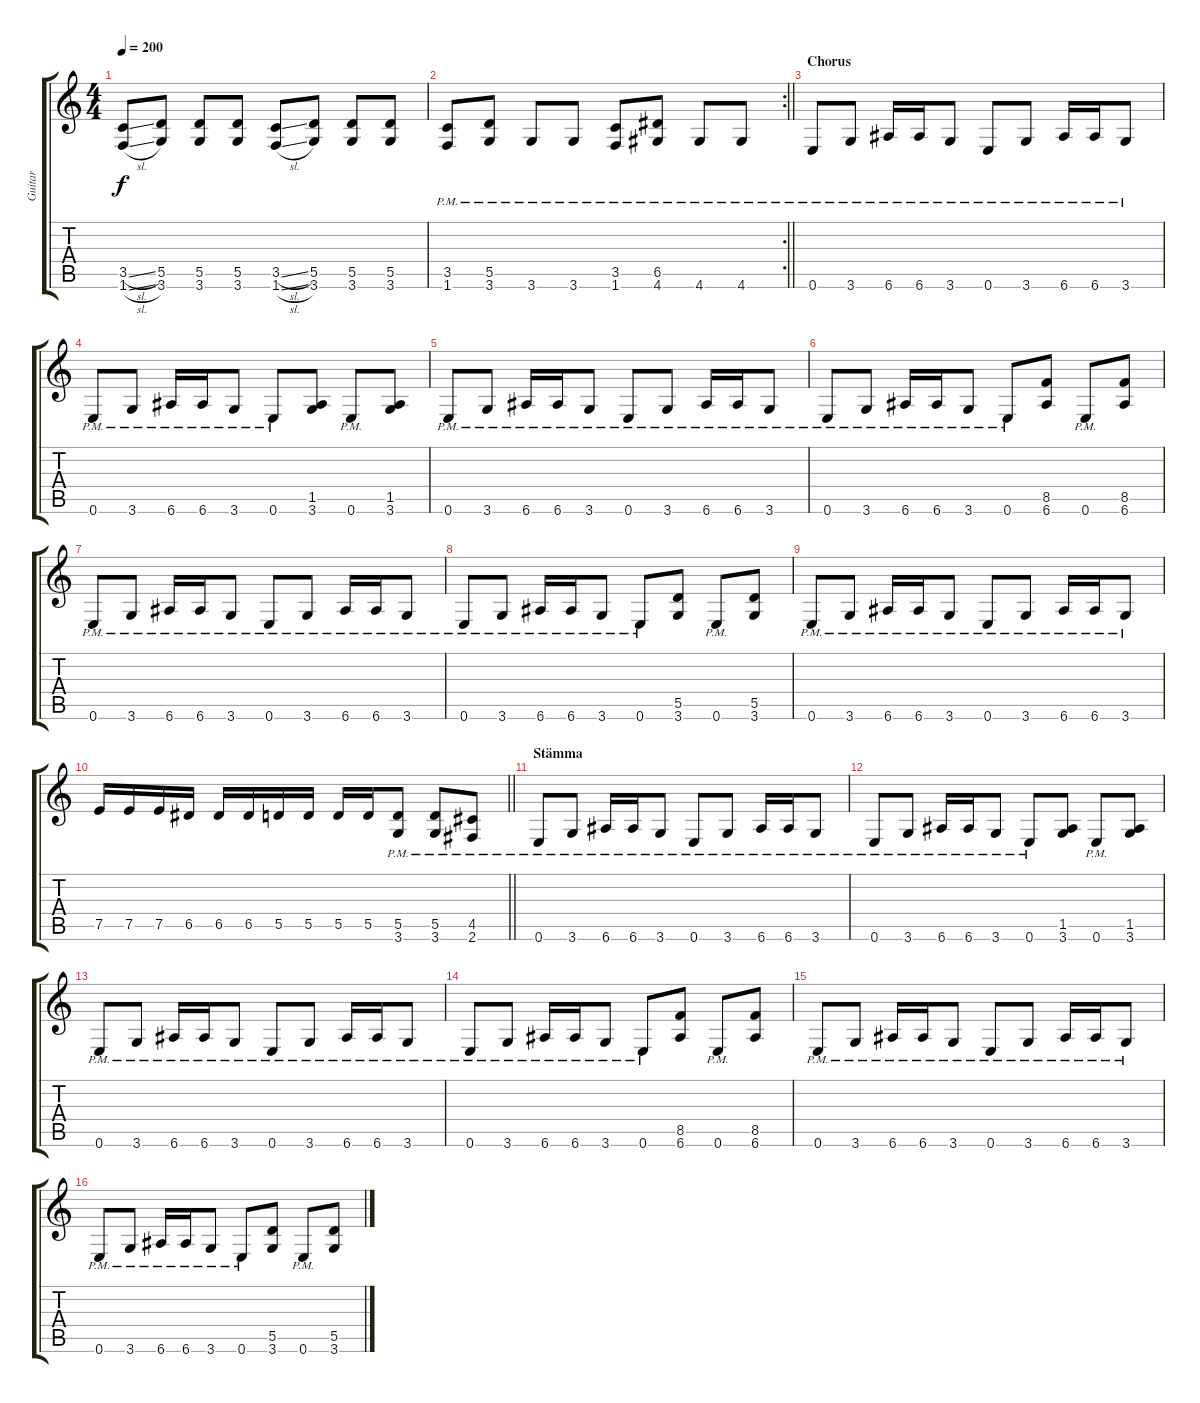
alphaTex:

\track ("Guitar" "Guitar") {instrument distortionguitar}
\staff {score tabs}
\tuning (E4 B3 G3 D3 A2 E2) {hide}
\ts (4 4)
\tempo 200
\clef g2
\ks c
(3.5{sl} 1.6{sl}).8{dy f} (5.5 3.6).8 (5.5 3.6).8 (5.5 3.6).8 (3.5{sl} 1.6{sl}).8 (5.5 3.6).8 (5.5 3.6).8 (5.5 3.6).8 |
\rc 2
\barLineRight lightlight
(3.5{pm} 1.6{pm}).8 (5.5{pm} 3.6{pm}).8 3.6{pm}.8 3.6{pm}.8 (3.5{pm} 1.6{pm}).8 (6.5{pm} 4.6{pm}).8 4.6{pm}.8 4.6{pm}.8 |
\section ("" "Chorus")
0.6{pm}.8 3.6{pm}.8 6.6{pm}.16 6.6{pm}.16 3.6{pm}.8 0.6{pm}.8 3.6{pm}.8 6.6{pm}.16 6.6{pm}.16 3.6{pm}.8 |
0.6{pm}.8 3.6{pm}.8 6.6{pm}.16 6.6{pm}.16 3.6{pm}.8 0.6{pm}.8 (1.5 3.6).8 0.6{pm}.8 (1.5 3.6).8 |
0.6{pm}.8 3.6{pm}.8 6.6{pm}.16 6.6{pm}.16 3.6{pm}.8 0.6{pm}.8 3.6{pm}.8 6.6{pm}.16 6.6{pm}.16 3.6{pm}.8 |
0.6{pm}.8 3.6{pm}.8 6.6{pm}.16 6.6{pm}.16 3.6{pm}.8 0.6{pm}.8 (8.5 6.6).8 0.6{pm}.8 (8.5 6.6).8 |
0.6{pm}.8 3.6{pm}.8 6.6{pm}.16 6.6{pm}.16 3.6{pm}.8 0.6{pm}.8 3.6{pm}.8 6.6{pm}.16 6.6{pm}.16 3.6{pm}.8 |
0.6{pm}.8 3.6{pm}.8 6.6{pm}.16 6.6{pm}.16 3.6{pm}.8 0.6{pm}.8 (5.5 3.6).8 0.6{pm}.8 (5.5 3.6).8 |
0.6{pm}.8 3.6{pm}.8 6.6{pm}.16 6.6{pm}.16 3.6{pm}.8 0.6{pm}.8 3.6{pm}.8 6.6{pm}.16 6.6{pm}.16 3.6{pm}.8 |
\barLineRight lightlight
7.5.16 7.5.16 7.5.16 6.5.16 6.5.16 6.5.16 5.5.16 5.5.16 5.5.16 5.5.16 (5.5{pm} 3.6{pm}).8 (5.5{pm} 3.6{pm}).8 (4.5{pm} 2.6{pm}).8 |
\section ("" "Stämma")
0.6{pm}.8 3.6{pm}.8 6.6{pm}.16 6.6{pm}.16 3.6{pm}.8 0.6{pm}.8 3.6{pm}.8 6.6{pm}.16 6.6{pm}.16 3.6{pm}.8 |
0.6{pm}.8 3.6{pm}.8 6.6{pm}.16 6.6{pm}.16 3.6{pm}.8 0.6{pm}.8 (1.5 3.6).8 0.6{pm}.8 (1.5 3.6).8 |
0.6{pm}.8 3.6{pm}.8 6.6{pm}.16 6.6{pm}.16 3.6{pm}.8 0.6{pm}.8 3.6{pm}.8 6.6{pm}.16 6.6{pm}.16 3.6{pm}.8 |
0.6{pm}.8 3.6{pm}.8 6.6{pm}.16 6.6{pm}.16 3.6{pm}.8 0.6{pm}.8 (8.5 6.6).8 0.6{pm}.8 (8.5 6.6).8 |
0.6{pm}.8 3.6{pm}.8 6.6{pm}.16 6.6{pm}.16 3.6{pm}.8 0.6{pm}.8 3.6{pm}.8 6.6{pm}.16 6.6{pm}.16 3.6{pm}.8 |
0.6{pm}.8 3.6{pm}.8 6.6{pm}.16 6.6{pm}.16 3.6{pm}.8 0.6{pm}.8 (5.5 3.6).8 0.6{pm}.8 (5.5 3.6).8
